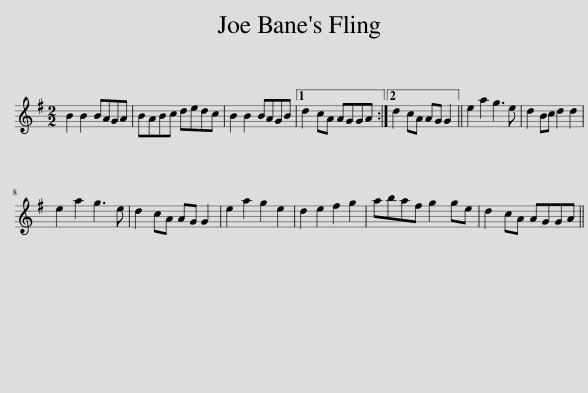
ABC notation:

X:1
L:1/8
M:2/2
I:linebreak $
K:G
V:1 treble
V:1
 B2 B2 BAGA | BABc dedc | B2 B2 BAGB |1 d2 cA AGGA :|2 d2 cA AG G2 || %5
 e2 a2 g3 e | d2 Bc d2 d2 |$ e2 a2 g3 e | d2 cA AG G2 | e2 a2 g2 e2 | %10
 d2 e2 f2 g2 | abaf g2 ge | d2 cA AGGA || %13
